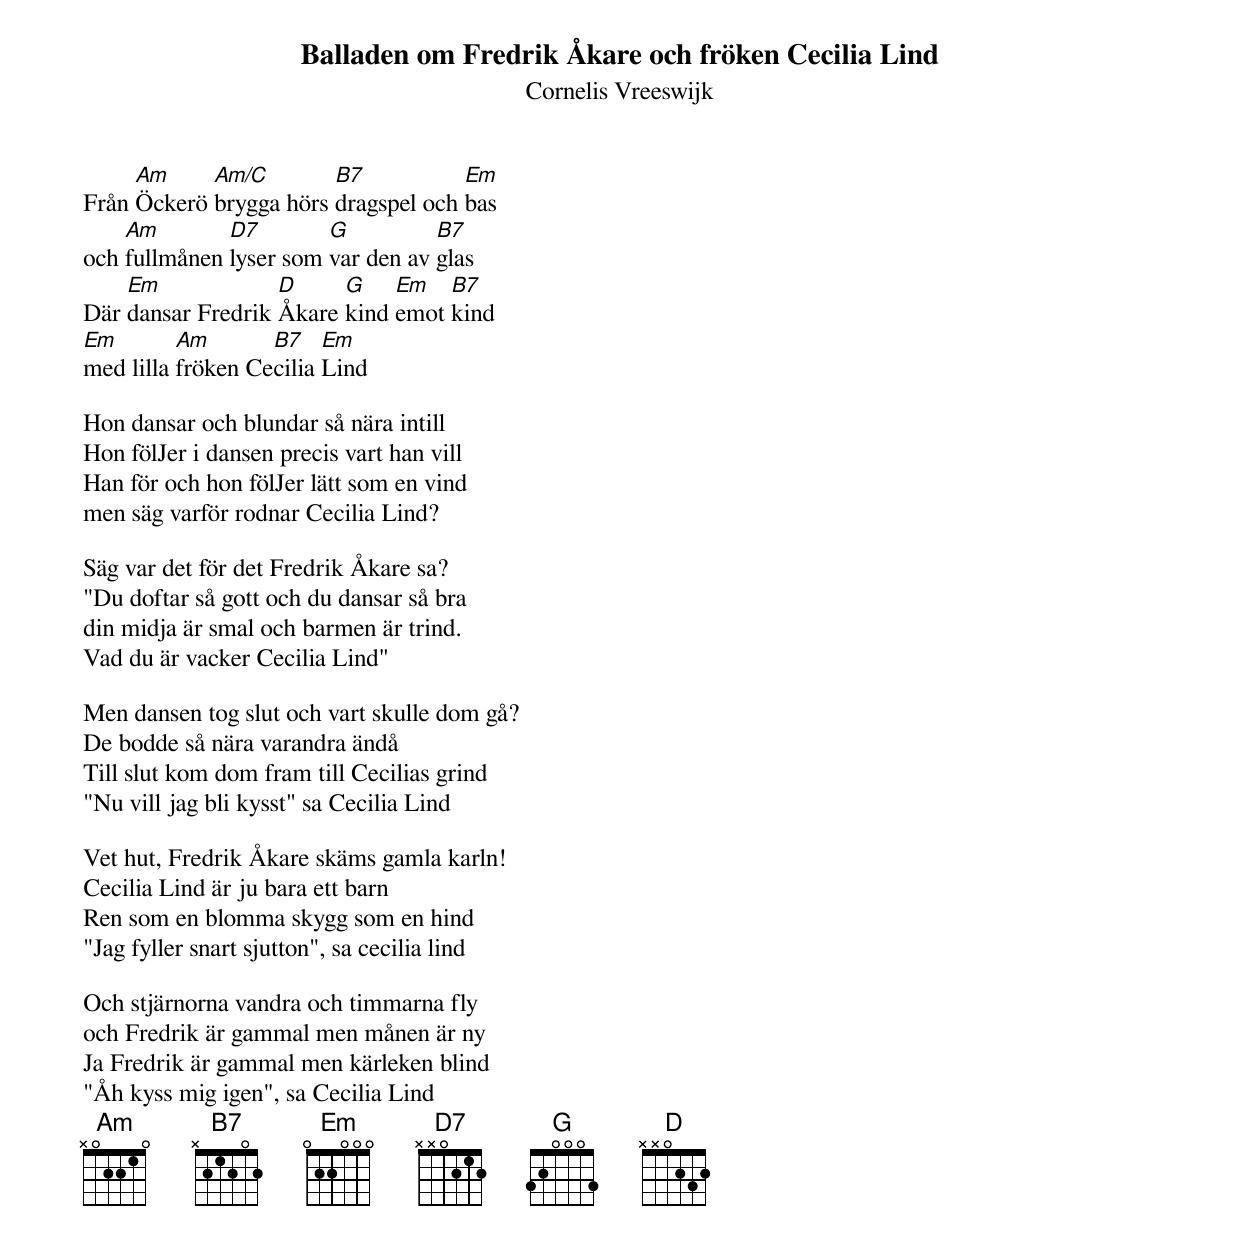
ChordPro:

{t:Balladen om Fredrik Åkare och fröken Cecilia Lind}
{st:Cornelis Vreeswijk}

Från [Am]Öckerö [Am/C]brygga hörs [B7]dragspel och [Em]bas
och [Am]fullmånen [D7]lyser som [G]var den av [B7]glas
Där [Em]dansar Fredrik [D]Åkare [G]kind [Em]emot [B7]kind
[Em]med lilla [Am]fröken Ce[B7]cilia [Em]Lind

Hon dansar och blundar så nära intill
Hon fölJer i dansen precis vart han vill
Han för och hon fölJer lätt som en vind
men säg varför rodnar Cecilia Lind?

Säg var det för det Fredrik Åkare sa?
"Du doftar så gott och du dansar så bra
din midja är smal och barmen är trind.
Vad du är vacker Cecilia Lind"

Men dansen tog slut och vart skulle dom gå?
De bodde så nära varandra ändå
Till slut kom dom fram till Cecilias grind
"Nu vill jag bli kysst" sa Cecilia Lind

Vet hut, Fredrik Åkare skäms gamla karln!
Cecilia Lind är ju bara ett barn
Ren som en blomma skygg som en hind
"Jag fyller snart sjutton", sa cecilia lind

Och stjärnorna vandra och timmarna fly
och Fredrik är gammal men månen är ny
Ja Fredrik är gammal men kärleken blind
"Åh kyss mig igen", sa Cecilia Lind
